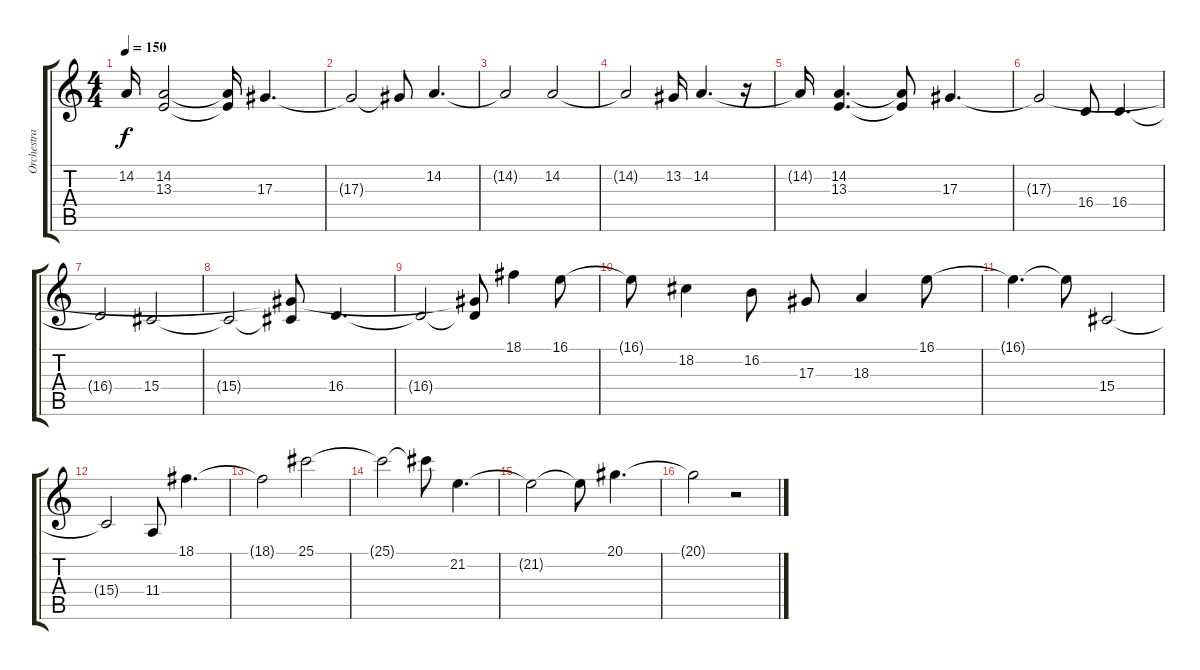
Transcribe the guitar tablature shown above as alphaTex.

\track ("Orchestra" "Orchestra") {instrument stringensemble1}
\staff {score tabs}
\tuning (C4 G3 Eb3 Bb2 F2 C2) {hide}
\ts (4 4)
\tempo 150
\clef g2
\ks c
14.2{t}.16{dy f} (14.2 13.3).2 (14.2{t} 13.3{t}).16 17.3.4{d} |
17.3{t}.2 17.3{t}.8 14.2.4{d} |
14.2{t}.2 14.2.2 |
14.2{t}.2 13.2.16 14.2.4{d} r.16 |
14.2{t}.16 (14.2 13.3).4{d} (14.2{t} 13.3{t}).8 17.3.4{d} |
17.3{t}.2 16.4.8 16.4.4{d} |
16.4{t}.2 15.4.2 |
15.4{t}.2 (17.3{t} 15.4{t}).8 16.4.4{d} |
16.4{t}.2 (17.3{t} 16.4{t}).8 18.1.4 16.1.8 |
16.1{t}.8 18.2.4 16.2.8 17.3.8 18.3.4 16.1.8 |
16.1{t}.4{d} 16.1{t}.8 15.4.2 |
15.4{t}.2 11.4.8 18.1.4{d} |
18.1{t}.2 25.1.2 |
25.1{t}.2 25.1{t}.8 21.2.4{d} |
21.2{t}.2 21.2{t}.8 20.1.4{d} |
20.1{t}.2 r.2
